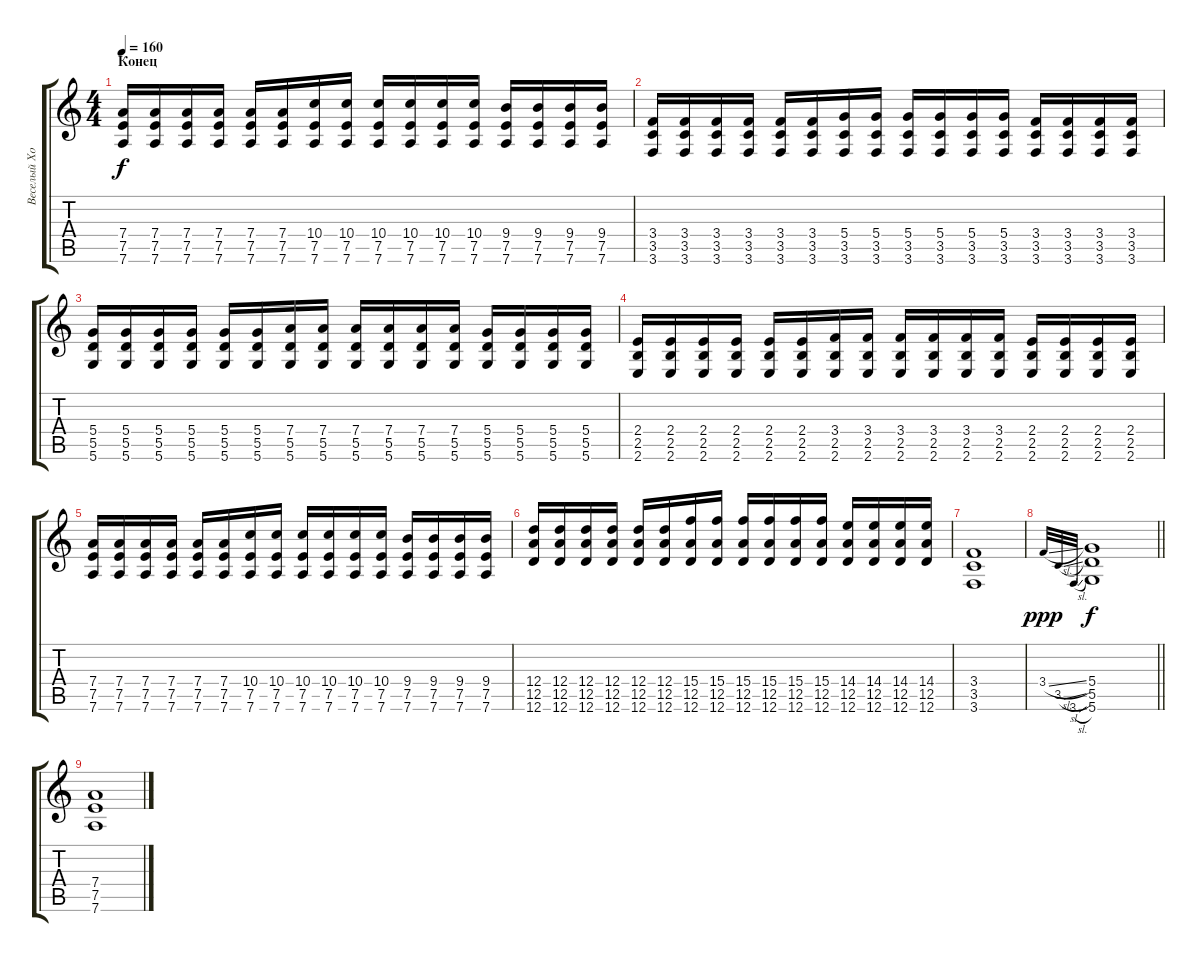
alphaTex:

\track ("Веселый Хоббитт" "Веселый Хо") {instrument overdrivenguitar}
\staff {score tabs}
\tuning (E4 B3 G3 D3 A2 D2) {hide}
\ts (4 4)
\section ("" "Конец")
\tempo 160
\clef g2
\ks c
(7.4 7.5 7.6).16{dy f instrument overdrivenguitar} (7.4 7.5 7.6).16 (7.4 7.5 7.6).16 (7.4 7.5 7.6).16 (7.4 7.5 7.6).16 (7.4 7.5 7.6).16 (10.4 7.5 7.6).16 (10.4 7.5 7.6).16 (10.4 7.5 7.6).16 (10.4 7.5 7.6).16 (10.4 7.5 7.6).16 (10.4 7.5 7.6).16 (9.4 7.5 7.6).16 (9.4 7.5 7.6).16 (9.4 7.5 7.6).16 (9.4 7.5 7.6).16 |
(3.4 3.5 3.6).16 (3.4 3.5 3.6).16 (3.4 3.5 3.6).16 (3.4 3.5 3.6).16 (3.4 3.5 3.6).16 (3.4 3.5 3.6).16 (5.4 3.5 3.6).16 (5.4 3.5 3.6).16 (5.4 3.5 3.6).16 (5.4 3.5 3.6).16 (5.4 3.5 3.6).16 (5.4 3.5 3.6).16 (3.4 3.5 3.6).16 (3.4 3.5 3.6).16 (3.4 3.5 3.6).16 (3.4 3.5 3.6).16 |
(5.4 5.5 5.6).16 (5.4 5.5 5.6).16 (5.4 5.5 5.6).16 (5.4 5.5 5.6).16 (5.4 5.5 5.6).16 (5.4 5.5 5.6).16 (7.4 5.5 5.6).16 (7.4 5.5 5.6).16 (7.4 5.5 5.6).16 (7.4 5.5 5.6).16 (7.4 5.5 5.6).16 (7.4 5.5 5.6).16 (5.4 5.5 5.6).16 (5.4 5.5 5.6).16 (5.4 5.5 5.6).16 (5.4 5.5 5.6).16 |
(2.4 2.5 2.6).16 (2.4 2.5 2.6).16 (2.4 2.5 2.6).16 (2.4 2.5 2.6).16 (2.4 2.5 2.6).16 (2.4 2.5 2.6).16 (3.4 2.5 2.6).16 (3.4 2.5 2.6).16 (3.4 2.5 2.6).16 (3.4 2.5 2.6).16 (3.4 2.5 2.6).16 (3.4 2.5 2.6).16 (2.4 2.5 2.6).16 (2.4 2.5 2.6).16 (2.4 2.5 2.6).16 (2.4 2.5 2.6).16 |
(7.4 7.5 7.6).16 (7.4 7.5 7.6).16 (7.4 7.5 7.6).16 (7.4 7.5 7.6).16 (7.4 7.5 7.6).16 (7.4 7.5 7.6).16 (10.4 7.5 7.6).16 (10.4 7.5 7.6).16 (10.4 7.5 7.6).16 (10.4 7.5 7.6).16 (10.4 7.5 7.6).16 (10.4 7.5 7.6).16 (9.4 7.5 7.6).16 (9.4 7.5 7.6).16 (9.4 7.5 7.6).16 (9.4 7.5 7.6).16 |
(12.4 12.5 12.6).16 (12.4 12.5 12.6).16 (12.4 12.5 12.6).16 (12.4 12.5 12.6).16 (12.4 12.5 12.6).16 (12.4 12.5 12.6).16 (15.4 12.5 12.6).16 (15.4 12.5 12.6).16 (15.4 12.5 12.6).16 (15.4 12.5 12.6).16 (15.4 12.5 12.6).16 (15.4 12.5 12.6).16 (14.4 12.5 12.6).16 (14.4 12.5 12.6).16 (14.4 12.5 12.6).16 (14.4 12.5 12.6).16 |
(3.4 3.5 3.6).1 |
\barLineRight lightlight
3.4{sl}.32{gr onbeat dy ppp} 3.5{sl}.32{gr onbeat} 3.6{sl}.32{gr onbeat} (5.4 5.5 5.6).1{dy f} |
(7.4 7.5 7.6).1
